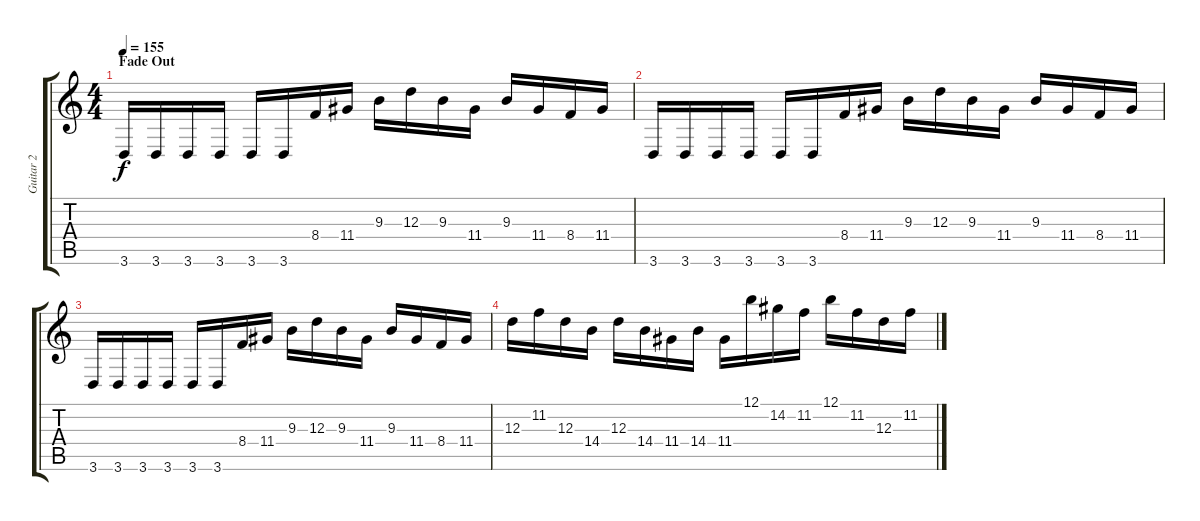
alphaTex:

\track ("Guitar 2" "Guitar 2") {instrument distortionguitar}
\staff {score tabs}
\tuning (B3 Gb3 D3 A2 E2 B1) {hide}
\ts (4 4)
\section ("" "Fade Out")
\tempo 155
\clef g2
\ks c
3.6.16{dy f} 3.6.16 3.6.16 3.6.16 3.6.16 3.6.16 8.4.16 11.4.16 9.3.16 12.3.16 9.3.16 11.4.16 9.3.16 11.4.16 8.4.16 11.4.16 |
3.6.16 3.6.16 3.6.16 3.6.16 3.6.16 3.6.16 8.4.16 11.4.16 9.3.16 12.3.16 9.3.16 11.4.16 9.3.16 11.4.16 8.4.16 11.4.16 |
3.6.16 3.6.16 3.6.16 3.6.16 3.6.16 3.6.16 8.4.16 11.4.16 9.3.16 12.3.16 9.3.16 11.4.16 9.3.16 11.4.16 8.4.16 11.4.16 |
12.3.16 11.2.16 12.3.16 14.4.16 12.3.16 14.4.16 11.4.16 14.4.16 11.4.16 12.1.16 14.2.16 11.2.16 12.1.16 11.2.16 12.3.16 11.2.16
